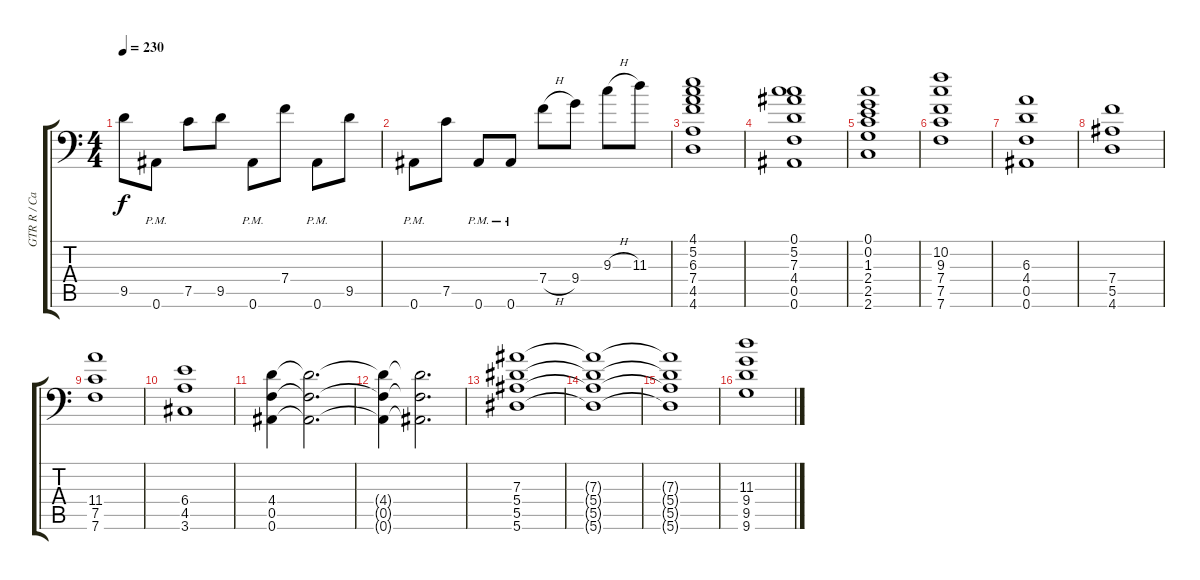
\track ("GTR R / Carlos" "GTR R / Ca") {instrument overdrivenguitar}
\staff {score tabs}
\tuning (C4 G3 Eb3 Bb2 F2 Bb1) {hide}
\ts (4 4)
\tempo 230
\clef f4
\ks c
9.5.8{dy f} 0.6{pm}.8 7.5.8 9.5.8 0.6{pm}.8 7.4.8 0.6{pm}.8 9.5.8 |
0.6{pm}.8 7.5.8 0.6{pm}.8 0.6{pm}.8 7.4{h}.8 9.4.8 9.3{h}.8 11.3.8 |
(4.1 5.2 6.3 7.4 4.5 4.6).1 |
(0.1 5.2 7.3 4.4 0.5 0.6).1 |
(0.1 0.2 1.3 2.4 2.5 2.6).1 |
(10.2 9.3 7.4 7.5 7.6).1 |
(6.3 4.4 0.5 0.6).1 |
(7.4 5.5 4.6).1 |
(11.4 7.5 7.6).1 |
(6.4 4.5 3.6).1 |
(4.4 0.5 0.6).4 (4.4{t} 0.5{t} 0.6{t}).2{d} |
(4.4{t} 0.5{t} 0.6{t}).4 (4.4{t} 0.5{t} 0.6{t}).2{d} |
(7.3 5.4 5.5 5.6).1 |
(7.3{t} 5.4{t} 5.5{t} 5.6{t}).1 |
(7.3{t} 5.4{t} 5.5{t} 5.6{t}).1 |
(11.3 9.4 9.5 9.6).1
